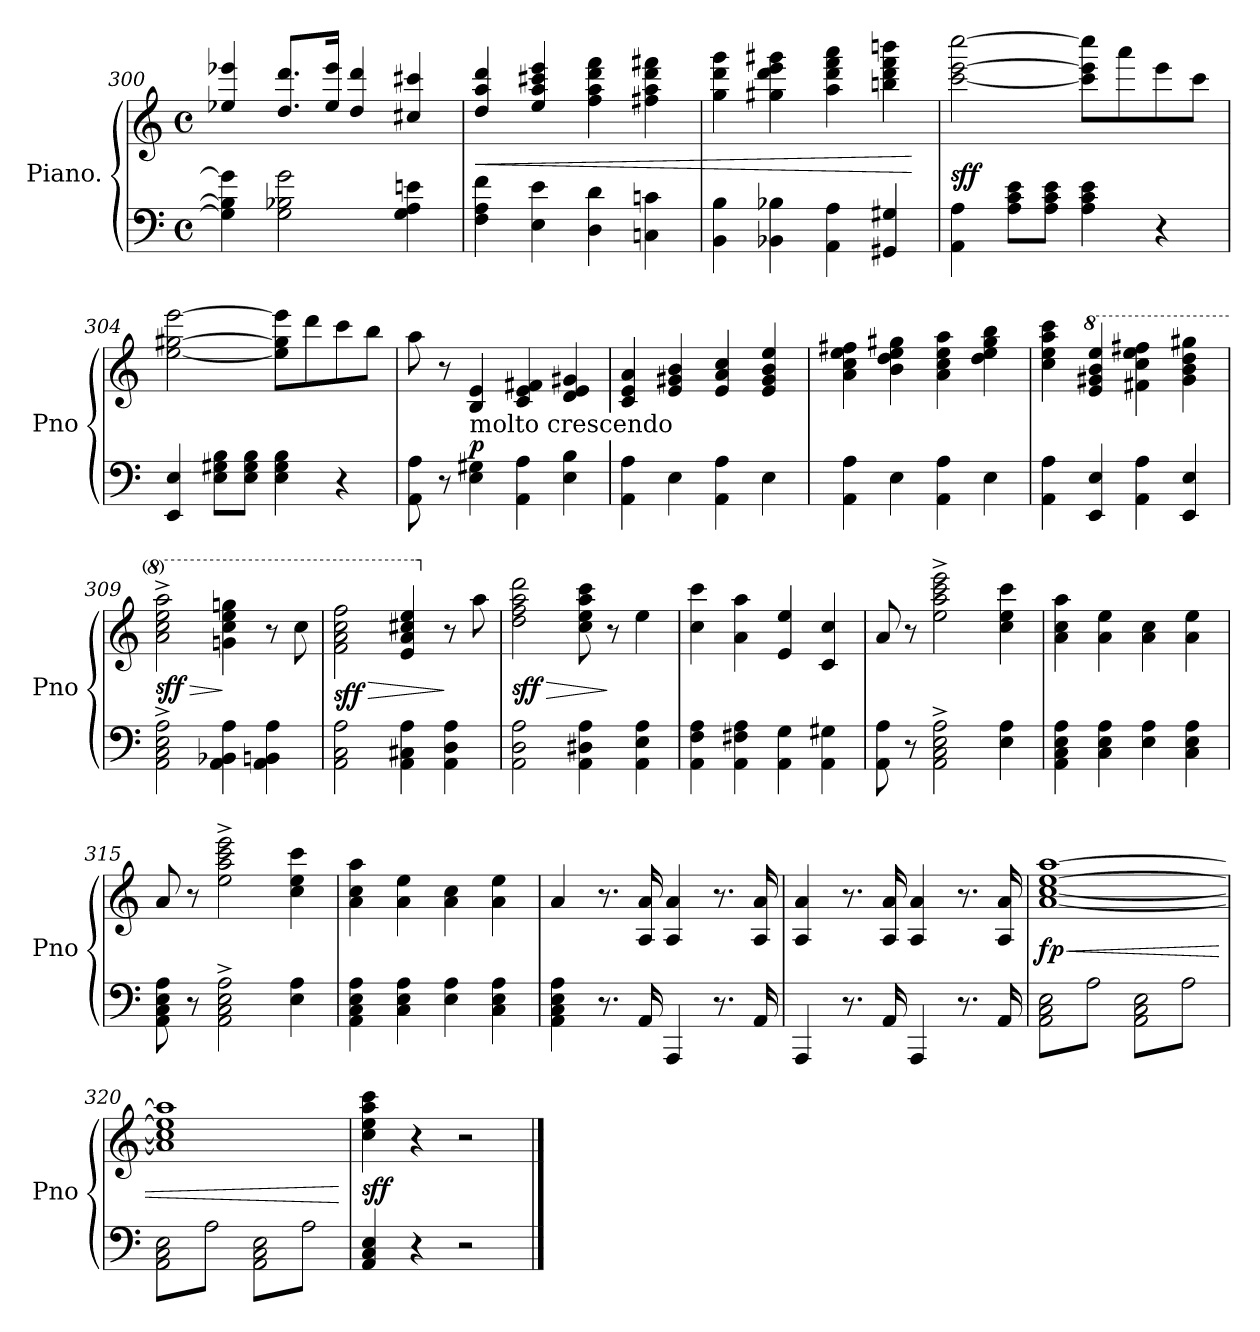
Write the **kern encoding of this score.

**kern	**kern	**dynam
*part1	*part1	*part1
*staff2	*staff1	*staff1/2
*I"Piano.	*	*
*I'Pno	*	*
*clefF4	*clefG2	*
*k[]	*k[]	*
*C:	*C:	*
*M4/4	*M4/4	*
*met(c)	*met(c)	*
=300	=300	=300
4G]\ 4B-]\ 4g]\	4ee-X/ 4eee-X/	.
2G\ 2B-X\ 2g\	8.dd/ 8.ddd/L	.
.	16ee-/ 16eee-/Jk	.
.	4dd/ 4ddd/	.
4G\ 4A\ 4en\	4cc#X/ 4ccc#X/	.
=301	=301	=301
4F\ 4A\ 4f\	4dd/ 4aa/ 4ddd/	<
4E\ 4e\	4ee/ 4aa/ 4ccc#X/ 4eee/	.
4D\ 4d\	4ff\ 4aa\ 4ddd\ 4fff\	.
4Cn\ 4cn\	4ff#X\ 4aa\ 4ddd\ 4fff#X\	.
=302	=302	=302
4BB\ 4B\	4gg\ 4ddd\ 4ggg\	.
4BB-X\ 4B-X\	4gg#X\ 4ddd\ 4eee\ 4ggg#X\	.
4AA\ 4A\	4aa\ 4ddd\ 4fff\ 4aaa\	.
4GG#X/ 4G#X/	4bbn\ 4ddd\ 4fff\ 4bbbn\	.
.	.	[
=303	=303	=303
4AA\ 4A\	[2ccc\ [2eee\ [2cccc\	sff
8A\ 8c\ 8e\L	.	.
8A\ 8c\ 8e\J	.	.
4A\ 4c\ 4e\	8ccc]\ 8eee]\ 8cccc]\L	.
.	8aaa\	.
4r	8eee\	.
.	8ccc\J	.
=304	=304	=304
4EE/ 4E/	[2ee\ [2gg#X\ [2eee\	.
8E\ 8G#X\ 8B\L	.	.
8E\ 8G#\ 8B\J	.	.
4E\ 4G#\ 4B\	8ee]\ 8gg#]\ 8eee]\L	.
.	8ddd\	.
4r	8ccc\	.
.	8bb\J	.
=305	=305	=305
8AA\ 8A\	8aa\	.
8r	8r	.
!	!LO:TX:b:t=molto crescendo	!
4E\ 4G#X\	4B/ 4e/	p
4AA\ 4A\	4c/ 4e/ 4f#X/	.
4E\ 4B\	4d/ 4e/ 4g#X/	.
=306	=306	=306
4AA\ 4A\	4c/ 4e/ 4a/	.
4E\	4e/ 4g#X/ 4b/	.
4AA\ 4A\	4e/ 4a/ 4cc/	.
4E\	4e/ 4g#/ 4b/ 4ee/	.
=307	=307	=307
4AA\ 4A\	4a\ 4cc\ 4ee\ 4ff#X\	.
4E\	4b\ 4dd\ 4ee\ 4gg#X\	.
4AA\ 4A\	4a\ 4cc\ 4ee\ 4aa\	.
4E\	4dd\ 4ee\ 4gg#\ 4bb\	.
=308	=308	=308
4AA\ 4A\	4cc\ 4ee\ 4aa\ 4ccc\	.
*	*8va	*
4EE/ 4E/	4ee/ 4gg#X/ 4bb/ 4eee/	.
4AA\ 4A\	4ff#X\ 4ccc\ 4eee\ 4fff#X\	.
4EE/ 4E/	4gg#\ 4bb\ 4ddd\ 4ggg#X\	.
=309	=309	=309
2AA^\ 2C^\ 2E^\ 2A^\	2aa^\ 2ccc^\ 2eee^\ 2aaa^\	> sff
4AA\ 4BB-X\ 4A\	4ggn\ 4ccc\ 4eee\ 4gggn\	]
4AA\ 4BBn\ 4A\	8r	.
.	8ccc\	.
=310	=310	=310
2AA\ 2C\ 2A\	2ff\ 2aa\ 2ccc\ 2fff\	> sff
4AA\ 4C#X\ 4A\	4ee/ 4aa/ 4ccc#X/ 4eee/	.
*	*X8va	*
4AA\ 4D\ 4A\	8r	]
.	8aa\	.
=311	=311	=311
2AA\ 2D\ 2A\	2dd\ 2ff\ 2aa\ 2ddd\	> sff
4AA\ 4D#X\ 4A\	8cc\ 8ee\ 8aa\ 8ccc\	.
.	8r	]
4AA\ 4E\ 4A\	4ee\	.
=312	=312	=312
4AA\ 4F\ 4A\	4cc\ 4ccc\	.
4AA\ 4F#X\ 4A\	4a\ 4aa\	.
4AA\ 4G\	4e/ 4ee/	.
4AA\ 4G#X\	4c/ 4cc/	.
=313	=313	=313
8AA\ 8A\	8a/	.
8r	8r	.
2AA^\ 2C^\ 2E^\ 2A^\	2ee^\ 2aa^\ 2ccc^\ 2eee^\	.
4E\ 4A\	4cc\ 4ee\ 4ccc\	.
=314	=314	=314
4AA\ 4C\ 4E\ 4A\	4a\ 4cc\ 4aa\	.
4C\ 4E\ 4A\	4a\ 4ee\	.
4E\ 4A\	4a\ 4cc\	.
4C\ 4E\ 4A\	4a\ 4ee\	.
=315	=315	=315
8AA\ 8C\ 8E\ 8A\	8a/	.
8r	8r	.
2AA^\ 2C^\ 2E^\ 2A^\	2ee^\ 2aa^\ 2ccc^\ 2eee^\	.
4E\ 4A\	4cc\ 4ee\ 4ccc\	.
=316	=316	=316
4AA\ 4C\ 4E\ 4A\	4a\ 4cc\ 4aa\	.
4C\ 4E\ 4A\	4a\ 4ee\	.
4E\ 4A\	4a\ 4cc\	.
4C\ 4E\ 4A\	4a\ 4ee\	.
=317	=317	=317
4AA\ 4C\ 4E\ 4A\	4a/	.
8.r	8.r	.
16AA/	16A/ 16a/	.
4AAA/	4A/ 4a/	.
8.r	8.r	.
16AA/	16A/ 16a/	.
=318	=318	=318
4AAA/	4A/ 4a/	.
8.r	8.r	.
16AA/	16A/ 16a/	.
4AAA/	4A/ 4a/	.
8.r	8.r	.
16AA/	16A/ 16a/	.
=319	=319	=319
*tremolo	*	*
8AA\ 8C\ 8E\L	[1a [1cc [1ee [1aa	< fp
8A\	.	.
8AA\ 8C\ 8E\	.	.
8A\J	.	.
8AA\ 8C\ 8E\L	.	.
8A\	.	.
8AA\ 8C\ 8E\	.	.
8A\J	.	.
=320	=320	=320
8AA\ 8C\ 8E\L	1a] 1cc] 1ee] 1aa]	.
8A\	.	.
8AA\ 8C\ 8E\	.	.
8A\J	.	.
8AA\ 8C\ 8E\L	.	.
8A\	.	.
8AA\ 8C\ 8E\	.	.
8A\J	.	.
*Xtremolo	*	*
.	.	[
=321	=321	=321
4AA/ 4C/ 4E/	4cc\ 4ee\ 4aa\ 4ccc\	sff
.	.	.
4r	4r	.
2r	2r	.
==	==	==
*-	*-	*-
